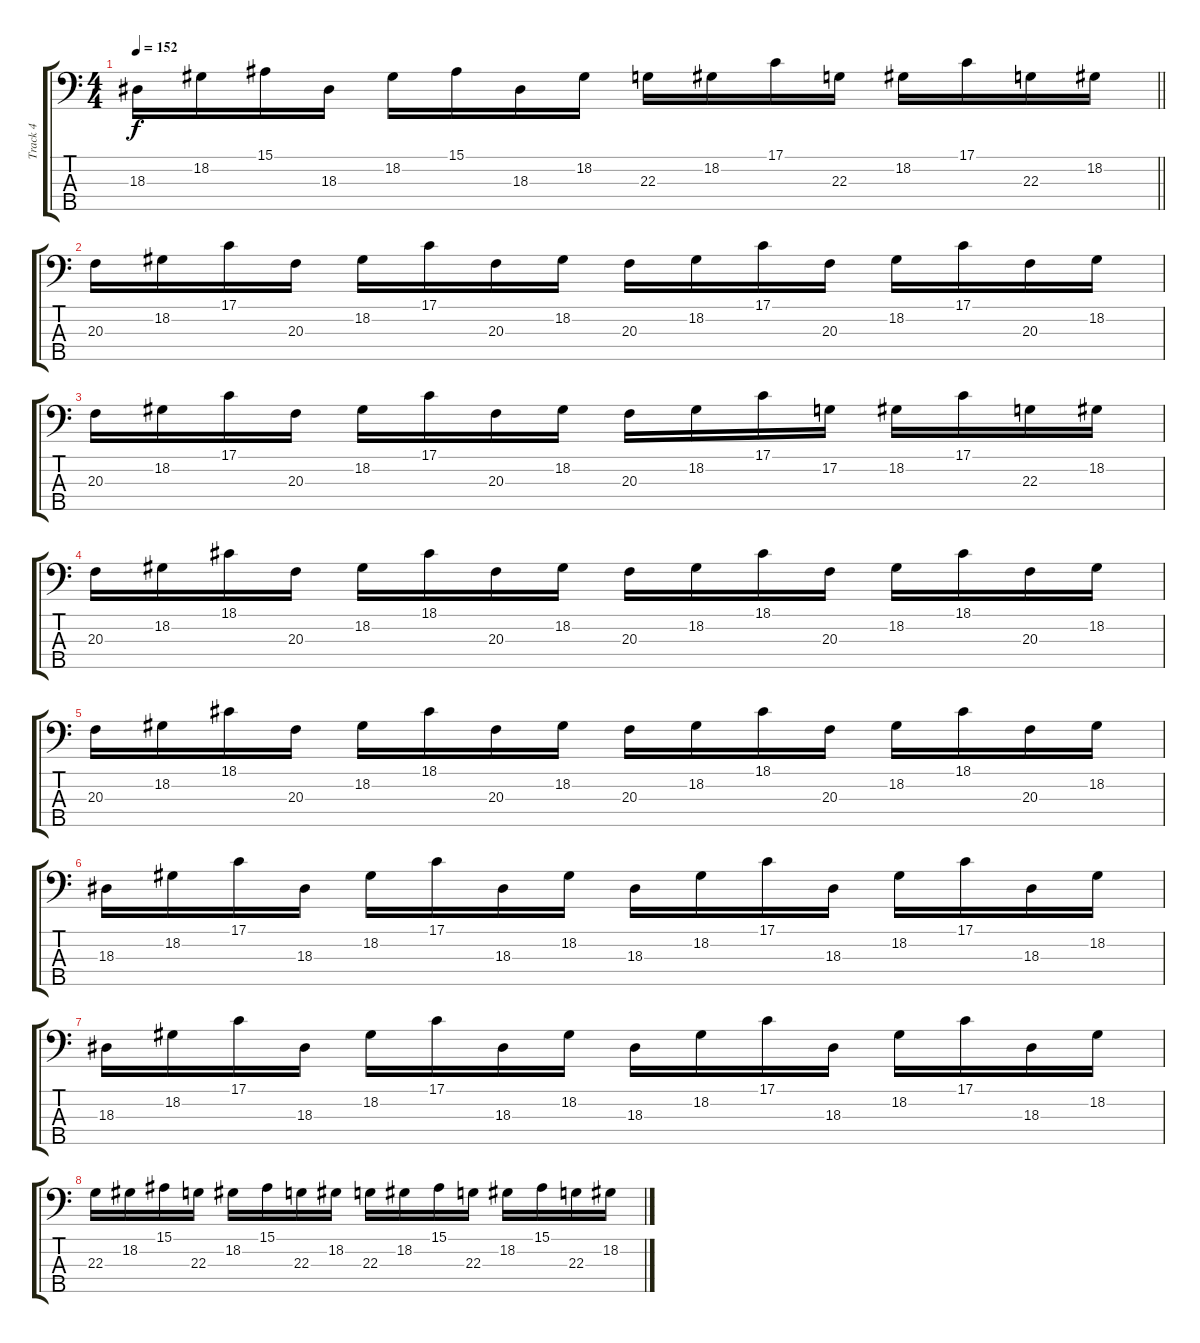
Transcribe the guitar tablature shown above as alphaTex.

\track ("Track 4" "Track 4") {instrument seashore}
\staff {score tabs}
\tuning (G2 D2 A1 E1 B0) {hide}
\ts (4 4)
\tempo 152
\clef f4
\barLineRight lightlight
\ks c
18.3.16{dy f} 18.2.16 15.1.16 18.3.16 18.2.16 15.1.16 18.3.16 18.2.16 22.3.16 18.2.16 17.1.16 22.3.16 18.2.16 17.1.16 22.3.16 18.2.16 |
20.3.16 18.2.16 17.1.16 20.3.16 18.2.16 17.1.16 20.3.16 18.2.16 20.3.16 18.2.16 17.1.16 20.3.16 18.2.16 17.1.16 20.3.16 18.2.16 |
20.3.16 18.2.16 17.1.16 20.3.16 18.2.16 17.1.16 20.3.16 18.2.16 20.3.16 18.2.16 17.1.16 17.2.16 18.2.16 17.1.16 22.3.16 18.2.16 |
20.3.16 18.2.16 18.1.16 20.3.16 18.2.16 18.1.16 20.3.16 18.2.16 20.3.16 18.2.16 18.1.16 20.3.16 18.2.16 18.1.16 20.3.16 18.2.16 |
20.3.16 18.2.16 18.1.16 20.3.16 18.2.16 18.1.16 20.3.16 18.2.16 20.3.16 18.2.16 18.1.16 20.3.16 18.2.16 18.1.16 20.3.16 18.2.16 |
18.3.16 18.2.16 17.1.16 18.3.16 18.2.16 17.1.16 18.3.16 18.2.16 18.3.16 18.2.16 17.1.16 18.3.16 18.2.16 17.1.16 18.3.16 18.2.16 |
18.3.16 18.2.16 17.1.16 18.3.16 18.2.16 17.1.16 18.3.16 18.2.16 18.3.16 18.2.16 17.1.16 18.3.16 18.2.16 17.1.16 18.3.16 18.2.16 |
22.3.16 18.2.16 15.1.16 22.3.16 18.2.16 15.1.16 22.3.16 18.2.16 22.3.16 18.2.16 15.1.16 22.3.16 18.2.16 15.1.16 22.3.16 18.2.16
